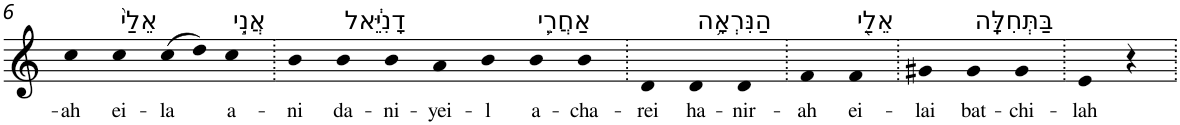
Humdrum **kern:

**kern	**text
*part1	*part1
*staff1	*staff1
*I"Piano	*
*I'Pno	*
!!LO:PB:g=z
*clefG2	*
*k[]	*
=6	=6
!	!LO:LY:b
4cc	-ah
!LO:TX:a:t=אֵלַי֙	!
!	!LO:LY:b
4cc	ei-
!	!LO:LY:b
(>8cc	-la
8dd)	.
!LO:TX:a:t=אֲנִ֣י	!
!	!LO:LY:b
4cc	a-
=7.	=7.
!	!LO:LY:b
4b	-ni
!LO:TX:a:t=דָנִיֵּ֔אל	!
!	!LO:LY:b
4b	da-
!	!LO:LY:b
4b	-ni-
!	!LO:LY:b
4a	-yei-
!	!LO:LY:b
4b	-l
!LO:TX:a:t=אַחֲרֵ֛י	!
!	!LO:LY:b
4b	a-
!	!LO:LY:b
4b	-cha-
=8.	=8.
!	!LO:LY:b
4d	-rei
!LO:TX:a:t=הַנִּרְאָ֥ה	!
!	!LO:LY:b
4d	ha-
!	!LO:LY:b
4d	-nir-
=9.	=9.
!	!LO:LY:b
4f	-ah
!LO:TX:a:t=אֵלַ֖י	!
!	!LO:LY:b
4f	ei-
=10.	=10.
!	!LO:LY:b
4g#X	-lai
!LO:TX:a:t=בַּתְּחִלָּֽה	!
!	!LO:LY:b
4g#	bat-
!	!LO:LY:b
4g#	-chi-
=11.	=11.
!	!LO:LY:b
4e	-lah
4r	.
=.	=.
*-	*-
